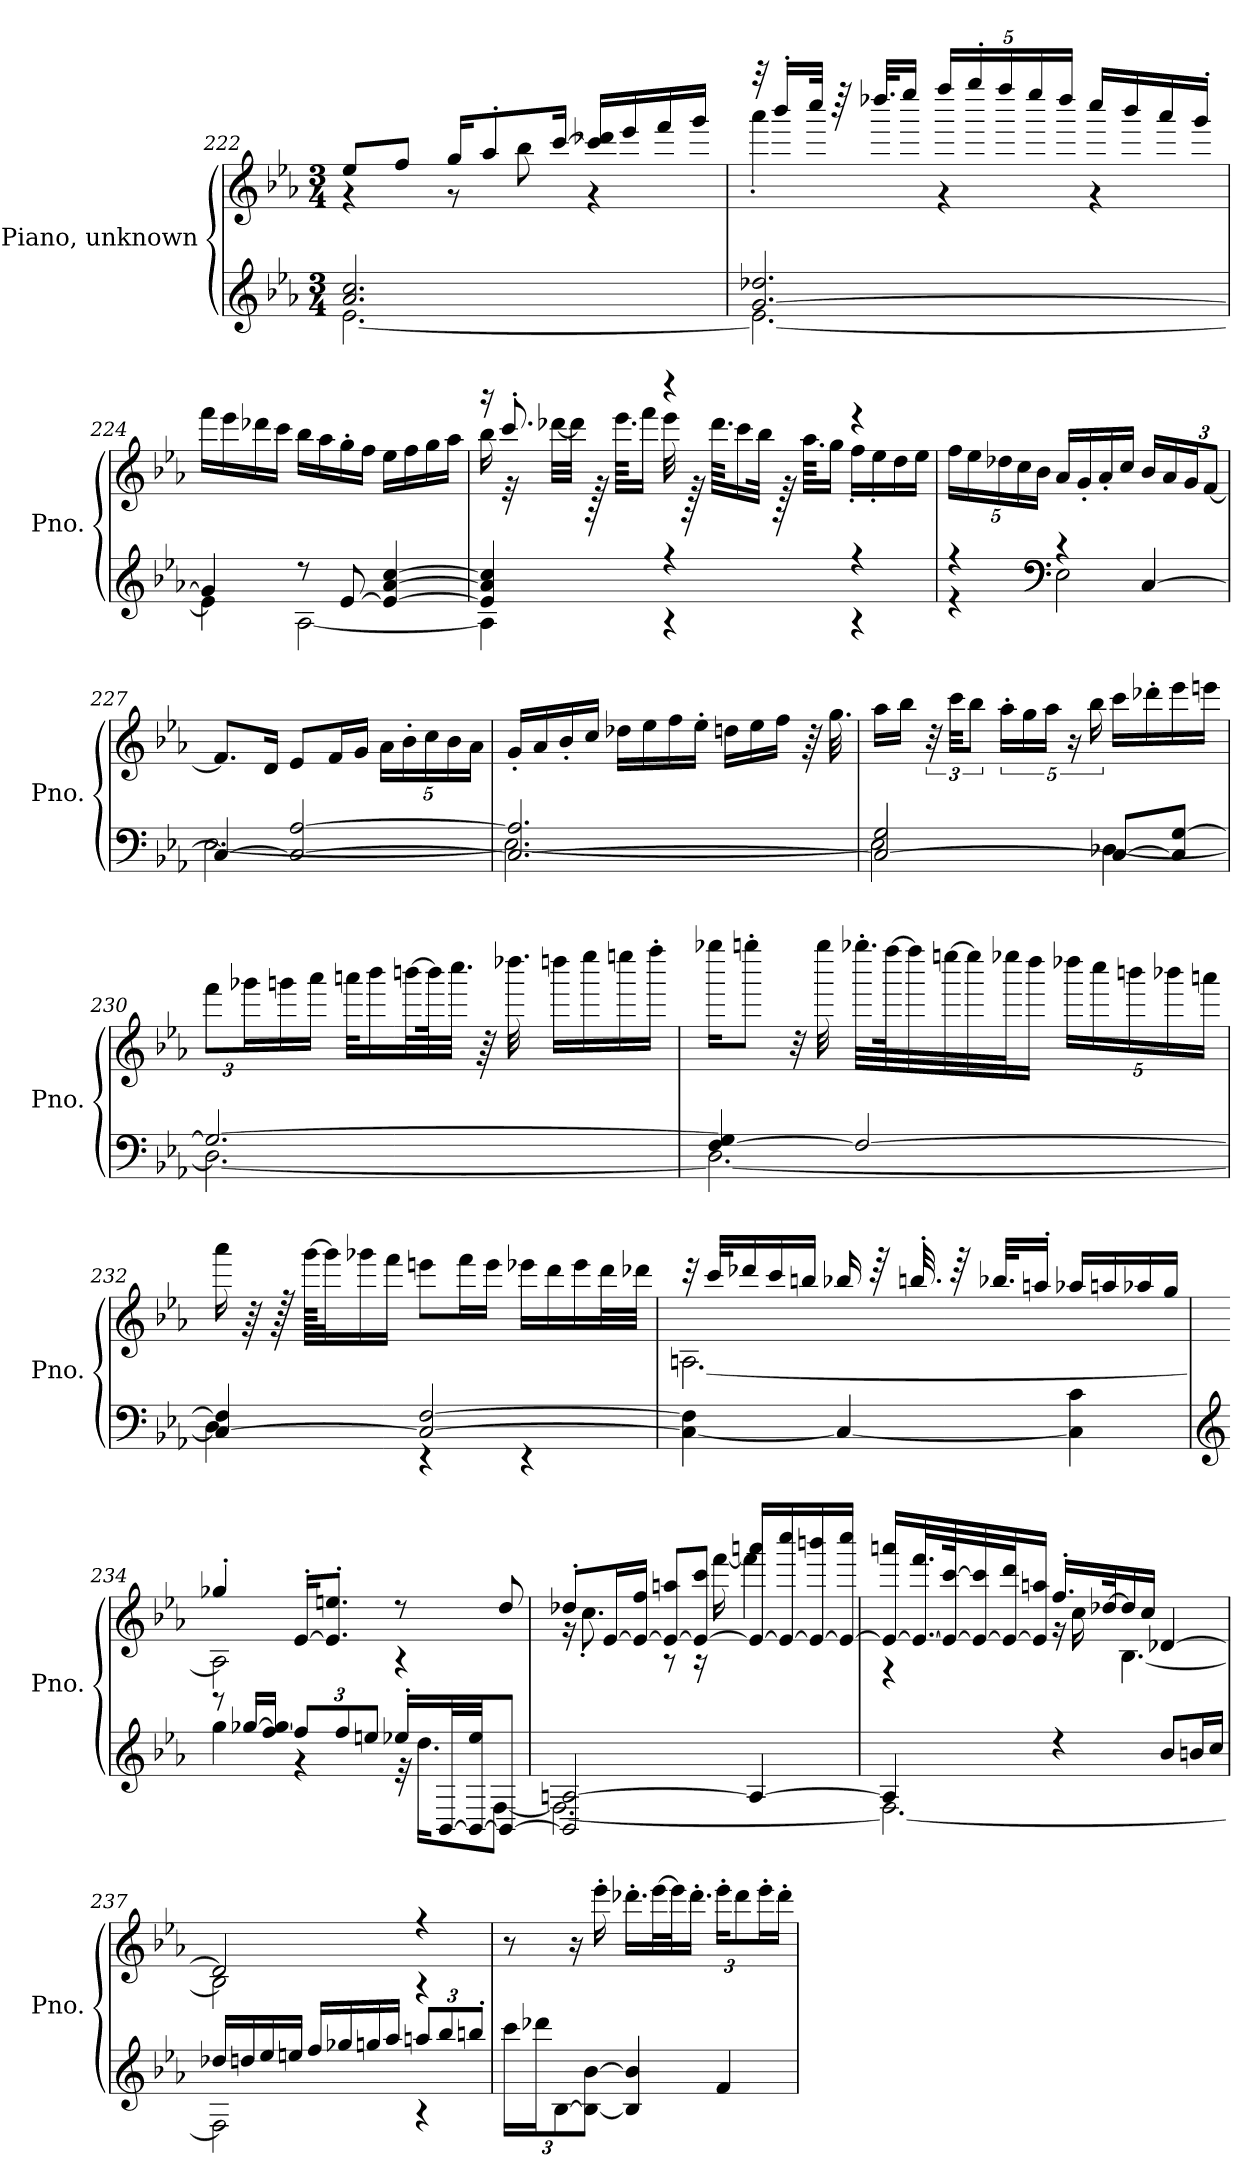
**kern	**kern
*part1	*part1
*staff2	*staff1
*I"Piano, unknown	*
*I'Pno.	*
!!LO:LB:g=z
*clefG2	*clefG2
*k[b-e-a-]	*k[b-e-a-]
*M3/4	*M3/4
=222	=222
*^	*^
2.a-/ 2.cc/	[2.e-\	8ee-/L	4r
.	.	8ff/J	.
.	.	16gg/KL	8r
.	.	8aa-'/	.
.	.	.	8bb-\
.	.	[16ccc/Jk	.
.	.	16ccc/] 16ddd-X/LL	4r
.	.	16eee-/	.
.	.	16fff/	.
.	.	16ggg/JJ	.
=223	=223	=223	=223
[2.g/ 2.dd-X/	2.e-\_	32r	4aaa-'\
.	.	16bbb-'/LL	.
.	.	32cccc/JJk	.
.	.	64r	.
.	.	32.dddd-X/KLL	.
.	.	16eeee-/JJ	.
*	*	*Xbrackettup	*
.	.	20ffff/LL	4r
.	.	20gggg'/	.
.	.	20ffff/	.
.	.	20eeee-/	.
.	.	20dddd-/JJ	.
.	.	16cccc/LL	4r
.	.	16bbb-/	.
.	.	16aaa-/	.
.	.	16ggg'/JJ	.
*	*	*v	*v
!!LO:LB:g=z
=224	=224	=224
4g/]	4e-\]	16fff\LL
.	.	16eee-\
.	.	16ddd-X\
.	.	16ccc\JJ
8r	[2A-\	16bb-\LL
.	.	16aa-\
[8e-/	.	16gg'\
.	.	16ff\JJ
4e-/_ [4a-/ [4cc/	.	16ee-\LL
.	.	16ff\
.	.	16gg\
.	.	16aa-\JJ
=225	=225	=225
*	*	*^
4e-/] 4a-/] 4cc/]	4A-\]	16r	16bb-\
.	.	8.ccc'/	32r
.	.	.	[32ddd-X\LLL
.	.	.	32ddd-\JJJ]
.	.	.	128r
.	.	.	64.eee-\KKLL
.	.	.	16fff\JJ
4r	4r	4r	32eee-\
.	.	.	128r
.	.	.	64.ddd-\KKLL
.	.	.	16ccc\
.	.	.	32bb-\JJk
.	.	.	128r
.	.	.	64.aa-\KKLL
.	.	.	16gg\JJ
4r	4r	4r	16ff'\LL
.	.	.	16ee-'\
.	.	.	16dd\
.	.	.	16ee-\JJ
*	*	*v	*v
!!LO:LB:g=z
=226	=226	=226
4r	4r	20ff\LL
.	.	20ee-\
.	.	20dd-X\
.	.	20cc\
.	.	20b-\JJ
*clefF4	*	*
4r	2E-\	16a-/LL
.	.	16g'/
.	.	16a-'/
.	.	16cc/JJ
[4C/	.	16b-/LL
.	.	16a-/
.	.	24g/J
.	.	[12f/J
=227	=227	=227
4C/_	[2.E-\	8.f/L]
.	.	16d/Jk
2C/_ [2A-/	.	8e-/L
.	.	16f/L
.	.	16g/JJ
.	.	20a-\LL
.	.	20b-'\
.	.	20cc\
.	.	20b-\
.	.	20a-\JJ
=228	=228	=228
2.C/_ 2.A-/]	2.E-\_	16g'/LL
.	.	16a-/
.	.	16b-'/
.	.	16cc/JJ
.	.	16dd-X\LL
.	.	16ee-\
.	.	16ff\
.	.	16ee-'\JJ
.	.	16ddn\LL
.	.	16ee-\
.	.	16ff\JJ
.	.	64r
.	.	32.gg\
!!LO:PB:g=z
=229	=229	=229
2C/_ 2G/	2E-\]	16aa-\LL
.	.	16bb-\JJ
*	*	*brackettup
.	.	48r
.	.	48ccc\KKL
.	.	12bb-\J
.	.	20aa-'\LL
.	.	20gg\
.	.	20aa-\JJ
.	.	20r
.	.	20bb-\
8C/L_	[4D-X\	16ccc\LL
.	.	16ddd-X'\
8C/] [8G/J	.	16eee-\
.	.	16eeen\JJ
=230	=230	=230
*	*	*Xbrackettup
2.G/_	2.D-\_	12fff\L
.	.	24ggg-X\L
.	.	16gggn\
.	.	16aaa-\JJ
.	.	32aaan\KLL
.	.	16bbb-\
.	.	[32bbbn\L
.	.	64bbb\K]
.	.	32.cccc\JJJ
.	.	64r
.	.	32.dddd-X\
.	.	16ddddn\LL
.	.	16eeee-\
.	.	16eeeen\
.	.	16ffff'\JJ
!!LO:LB:g=z
=231	=231	=231
[4F/ 4G/]	2.D-\_	16gggg-X\KL
.	.	8ggggn'\J
.	.	32r
.	.	32gggg\
2F/_	.	32.gggg-X'\LLL
.	.	[64ffff\K
.	.	32ffff\]
.	.	[32eeeen\
.	.	32eeee\]
.	.	32eeee-X\J
.	.	16dddd\JJ
.	.	20dddd-X\LL
.	.	20cccc\
.	.	20bbbn\
.	.	20bbb-X\
.	.	20aaan\JJ
!!LO:LB:g=z
=232	=232	=232
[4C/ 4F/]	4D-\]	16aaa-\
.	.	64r
.	.	128r
.	.	[128ggg\KKLLL
.	.	32ggg\J]
.	.	16ggg-X\
.	.	16fff\JJ
2C/_ [2F/	4r	8eeen\L
.	.	16fff\L
.	.	16eee\JJ
.	4r	16eee-X\LL
.	.	16ddd\
.	.	16eee-\
.	.	32ddd\L
.	.	32ddd-X\JJJ
*v	*v	*
!!LO:LB:g=z
=233	=233
*	*^
4C\_ 4F\]	32r	[2.An\
.	32ccc/KLL	.
.	16ddd-X/	.
.	16ccc/	.
.	16bbn/JJ	.
4C/_	16bb-X/	.
.	64r	.
.	32.bbn'/	.
.	64r	.
.	32.bb-X/KLL	.
.	16aan'/JJ	.
4C\] 4c\	16aa-X/LL	.
.	16aan/	.
.	16aa-X/	.
.	16gg/JJ	.
=234	=234	=234
*clefG2	*	*
*^	*	*
8r	4gg\	4gg-X'/	2A\]
[16gg-X/LL	.	.	.
[16ff/ 16gg-/]JJ	.	.	.
*Xbrackettup	*	*	*
12ff/L]	4r	[16e-'/KL	.
.	.	8.e-/]' 8.een/'J	.
12ff/	.	.	.
12een/J	.	.	.
16ee-X'/LL	32r	8r	4r
.	16.dd\KL	.	.
[32BB-/L	.	.	.
32BB-/_ 32ee-/JJ	.	.	.
8BB-/J_	[8F\J	8dd/	.
!!LO:LB:g=z	!!
=235	=235	=235	=235
2BB-/] [2An/	2.F\_	8dd-X'/L	16r
.	.	.	8.cc'\
.	.	[16e-/L	.
.	.	16e-/_ 16ff/JJ	.
.	.	8e-/_ 8aan/L	8r
.	.	8e-/_ 8ccc/J	16r
.	.	.	[16fff\
4A/_	.	16e-/_ 16aaan/LL	4fff\]
.	.	16e-/_ 16cccc/	.
.	.	16e-/_ 16bbbn/	.
.	.	16e-/_ 16cccc/JJ	.
=236	=236	=236	=236
4A/]	2.F\_	16e-/_ 16aaan/LL	4r
.	.	32.e-/_ 32.fff/L	.
.	.	64e-/_ [64ccc/K	.
.	.	32e-/_ 32ccc/]	.
.	.	32e-/_ 32ddd/J	.
.	.	16e-/] 16aan/JJ	.
4r	.	16.ff'/LL	16r
.	.	.	16cc\
.	.	[32dd-X/K	.
.	.	16dd-/]	[4.B-\
.	.	16cc/JJ	.
8b-/L	.	[4d-X/	.
16bn/L	.	.	.
16cc/JJ	.	.	.
!!LO:LB:g=z	!!
=237	=237	=237	=237
16dd-X/LL	2F\]	2d-/]	2B-\]
16ddn/	.	.	.
16ee-/	.	.	.
16een/JJ	.	.	.
16ff/LL	.	.	.
16gg-X/	.	.	.
16ggn/	.	.	.
16aa-/JJ	.	.	.
12aan/L	4r	4r	4r
12bb-/	.	.	.
12bbn'/J	.	.	.
*v	*v	*	*
*	*v	*v
=238	=238
24ccc\LL	8r
24ddd-X\J	.
[12B-\	.
.	16r
12B-\_ [12b-\J	.
.	16eee-'\
4B-/] 4b-/]	16.ddd-X'\LL
.	[32eee-\L
.	32eee-\J]
.	16.ddd-'\JJ
4f/	24eee-'\KL
.	12ddd-\
.	16eee-'\L
.	16ddd-'\JJ
=	=
*-	*-
